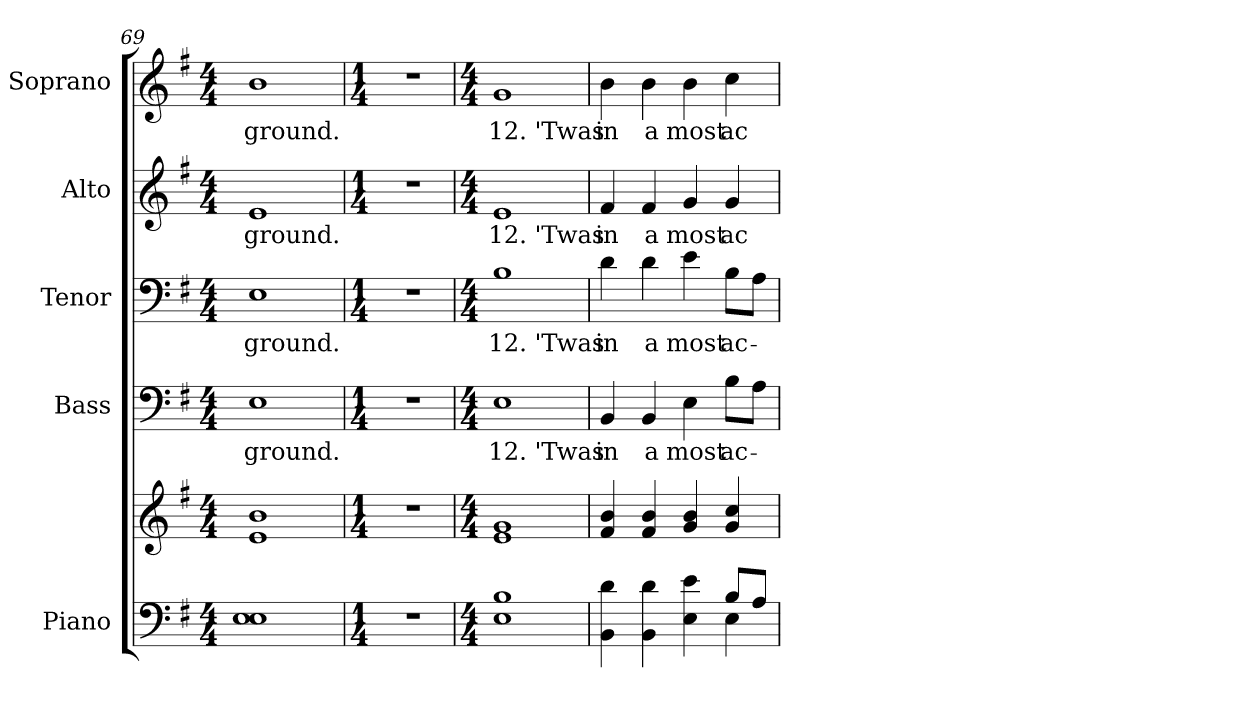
**kern	**kern	**kern	**text	**kern	**text	**kern	**text	**kern	**text
*part5	*part5	*part4	*part4	*part3	*part3	*part2	*part2	*part1	*part1
*staff6	*staff5	*staff4	*staff4	*staff3	*staff3	*staff2	*staff2	*staff1	*staff1
*I"Piano	*	*I"Bass	*	*I"Tenor	*	*I"Alto	*	*I"Soprano	*
*I'Pno.	*	*I'B.	*	*I'T.	*	*I'A.	*	*I'S.	*
*clefF4	*clefG2	*clefF4	*	*clefF4	*	*clefG2	*	*clefG2	*
*k[f#]	*k[f#]	*k[f#]	*	*k[f#]	*	*k[f#]	*	*k[f#]	*
*G:	*G:	*G:	*	*G:	*	*G:	*	*G:	*
*M4/4	*M4/4	*M4/4	*	*M4/4	*	*M4/4	*	*M4/4	*
=69	=69	=69	=69	=69	=69	=69	=69	=69	=69
!	!	!	!LO:LY:b:color=#000000	!	!	!	!	!	!
!	!	!	!	!	!LO:LY:b:color=#000000	!	!	!	!
!	!	!	!	!	!	!	!LO:LY:b:color=#000000	!	!
!	!	!	!	!	!	!	!	!	!LO:LY:b:color=#000000
1Ei 1Ei	1ei 1bi	1Ei	ground.	1Ei	ground.	1ei	ground.	1bi	ground.
!!LO:PB:g=z
=70	=70	=70	=70	=70	=70	=70	=70	=70	=70
*M1/4	*M1/4	*M1/4	*	*M1/4	*	*M1/4	*	*M1/4	*
!LO:N:vis=1	!LO:N:vis=1	!LO:N:vis=1	!	!LO:N:vis=1	!	!LO:N:vis=1	!	!LO:N:vis=1	!
4r	4r	4r	.	4r	.	4r	.	4r	.
=71	=71	=71	=71	=71	=71	=71	=71	=71	=71
*M4/4	*M4/4	*M4/4	*	*M4/4	*	*M4/4	*	*M4/4	*
!	!	!	!LO:LY:b:color=#000000	!	!	!	!	!	!
!	!	!	!	!	!LO:LY:b:color=#000000	!	!	!	!
!	!	!	!	!	!	!	!LO:LY:b:color=#000000	!	!
!	!	!	!	!	!	!	!	!	!LO:LY:b:color=#000000
1Ei 1Bi	1ei 1gi	1Ei	12. 'Twas	1Bi	12. 'Twas	1ei	12. 'Twas	1gi	12. 'Twas
=72	=72	=72	=72	=72	=72	=72	=72	=72	=72
*^	*	*	*	*	*	*	*	*	*
!	!	!	!	!LO:LY:b:color=#000000	!	!	!	!	!	!
!	!	!	!	!	!	!LO:LY:b:color=#000000	!	!	!	!
!	!	!	!	!	!	!	!	!LO:LY:b:color=#000000	!	!
!	!	!	!	!	!	!	!	!	!	!LO:LY:b:color=#000000
4BBi\ 4di	2ryy	4f#i/ 4bi	4BBi/	in	4di\	in	4f#i/	in	4bi\	in
!	!	!	!	!LO:LY:b:color=#000000	!	!	!	!	!	!
!	!	!	!	!	!	!LO:LY:b:color=#000000	!	!	!	!
!	!	!	!	!	!	!	!	!LO:LY:b:color=#000000	!	!
!	!	!	!	!	!	!	!	!	!	!LO:LY:b:color=#000000
4BBi\ 4di	.	4f#i/ 4bi	4BBi/	a	4di\	a	4f#i/	a	4bi\	a
!	!	!	!	!LO:LY:b:color=#000000	!	!	!	!	!	!
!	!	!	!	!	!	!LO:LY:b:color=#000000	!	!	!	!
!	!	!	!	!	!	!	!	!LO:LY:b:color=#000000	!	!
!	!	!	!	!	!	!	!	!	!	!LO:LY:b:color=#000000
4Ei\ 4ei	4ryy	4gi/ 4bi	4Ei\	most	4ei\	most	4gi/	most	4bi\	most
!	!	!	!	!LO:LY:b:color=#000000	!	!	!	!	!	!
!	!	!	!	!	!	!LO:LY:b:color=#000000	!	!	!	!
!	!	!	!	!	!	!	!	!LO:LY:b:color=#000000	!	!
!	!	!	!	!	!	!	!	!	!	!LO:LY:b:color=#000000
8Bi/L	4Ei\	4gi/ 4cci	8Bi\L	ac-	8Bi\L	ac-	4gi/	ac-	4cci\	ac-
8Ai/J	.	.	8Ai\J	.	8Ai\J	.	.	.	.	.
*v	*v	*	*	*	*	*	*	*	*	*
=	=	=	=	=	=	=	=	=	=
*-	*-	*-	*-	*-	*-	*-	*-	*-	*-
